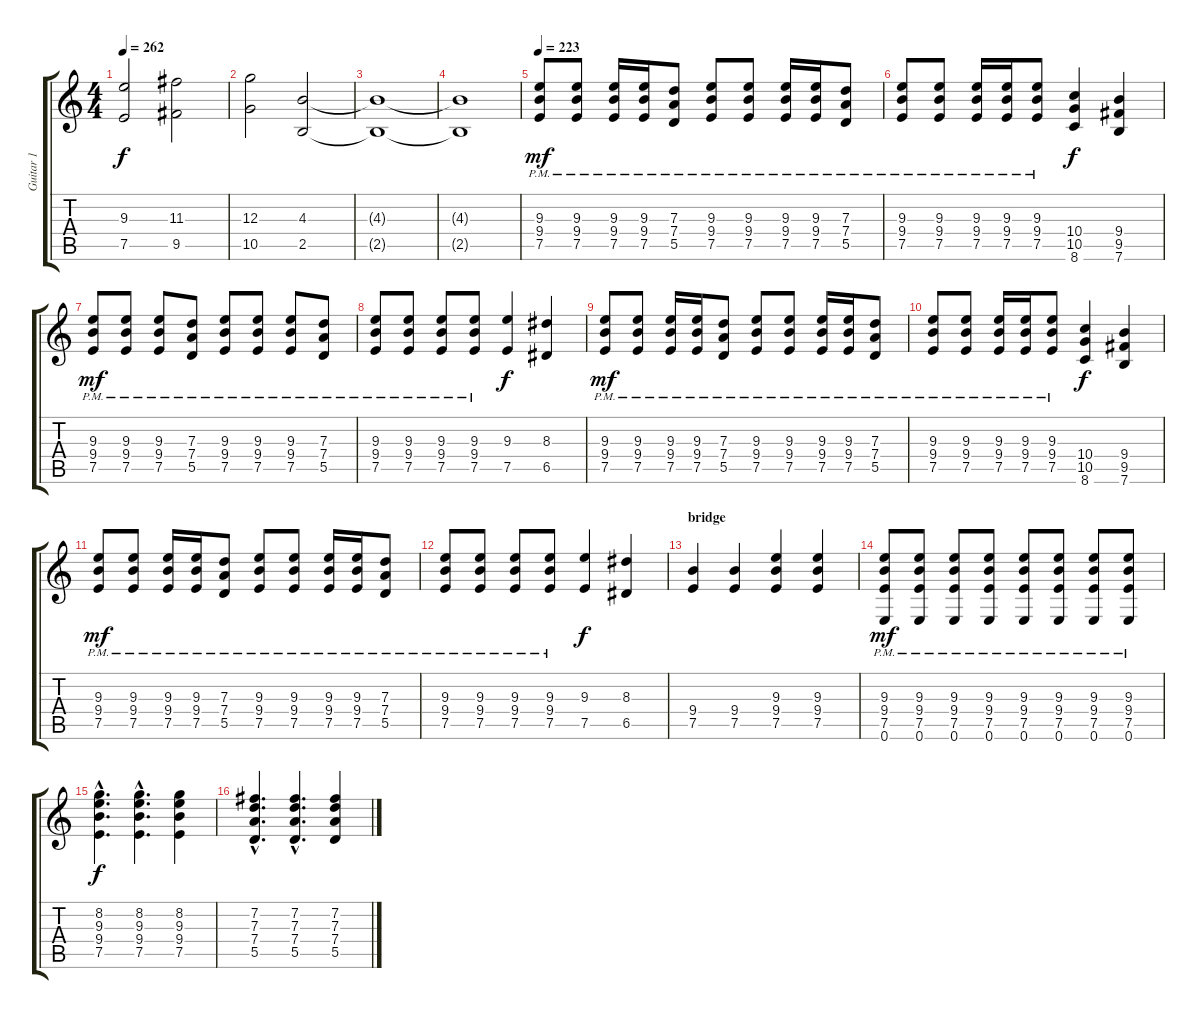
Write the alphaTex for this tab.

\track ("Guitar 1" "Guitar 1") {instrument distortionguitar}
\staff {score tabs}
\tuning (E4 B3 G3 D3 A2 E2) {hide}
\ts (4 4)
\tempo 262
\clef g2
\ks c
(9.3 7.5).2{dy f} (11.3 9.5).2 |
(12.3 10.5).2 (4.3 2.5).2 |
(4.3{t} 2.5{t}).1 |
(4.3{t} 2.5{t}).1 |
\tempo 223
(9.3{pm} 9.4{pm} 7.5{pm}).8{dy mf} (9.3{pm} 9.4{pm} 7.5{pm}).8 (9.3{pm} 9.4{pm} 7.5{pm}).16 (9.3{pm} 9.4{pm} 7.5{pm}).16 (7.3{pm} 7.4{pm} 5.5{pm}).8 (9.3{pm} 9.4{pm} 7.5{pm}).8 (9.3{pm} 9.4{pm} 7.5{pm}).8 (9.3{pm} 9.4{pm} 7.5{pm}).16 (9.3{pm} 9.4{pm} 7.5{pm}).16 (7.3{pm} 7.4{pm} 5.5{pm}).8 |
(9.3{pm} 9.4{pm} 7.5{pm}).8 (9.3{pm} 9.4{pm} 7.5{pm}).8 (9.3{pm} 9.4{pm} 7.5{pm}).16 (9.3{pm} 9.4{pm} 7.5{pm}).16 (9.3{pm} 9.4{pm} 7.5{pm}).8 (10.4 10.5 8.6).4{dy f} (9.4 9.5 7.6).4 |
(9.3{pm} 9.4{pm} 7.5{pm}).8{dy mf} (9.3{pm} 9.4{pm} 7.5{pm}).8 (9.3{pm} 9.4{pm} 7.5{pm}).8 (7.3{pm} 7.4{pm} 5.5{pm}).8 (9.3{pm} 9.4{pm} 7.5{pm}).8 (9.3{pm} 9.4{pm} 7.5{pm}).8 (9.3{pm} 9.4{pm} 7.5{pm}).8 (7.3{pm} 7.4{pm} 5.5{pm}).8 |
(9.3{pm} 9.4{pm} 7.5{pm}).8 (9.3{pm} 9.4{pm} 7.5{pm}).8 (9.3{pm} 9.4{pm} 7.5{pm}).8 (9.3{pm} 9.4{pm} 7.5{pm}).8 (9.3 7.5).4{dy f} (8.3 6.5).4 |
(9.3{pm} 9.4{pm} 7.5{pm}).8{dy mf} (9.3{pm} 9.4{pm} 7.5{pm}).8 (9.3{pm} 9.4{pm} 7.5{pm}).16 (9.3{pm} 9.4{pm} 7.5{pm}).16 (7.3{pm} 7.4{pm} 5.5{pm}).8 (9.3{pm} 9.4{pm} 7.5{pm}).8 (9.3{pm} 9.4{pm} 7.5{pm}).8 (9.3{pm} 9.4{pm} 7.5{pm}).16 (9.3{pm} 9.4{pm} 7.5{pm}).16 (7.3{pm} 7.4{pm} 5.5{pm}).8 |
(9.3{pm} 9.4{pm} 7.5{pm}).8 (9.3{pm} 9.4{pm} 7.5{pm}).8 (9.3{pm} 9.4{pm} 7.5{pm}).16 (9.3{pm} 9.4{pm} 7.5{pm}).16 (9.3{pm} 9.4{pm} 7.5{pm}).8 (10.4 10.5 8.6).4{dy f} (9.4 9.5 7.6).4 |
(9.3{pm} 9.4{pm} 7.5{pm}).8{dy mf} (9.3{pm} 9.4{pm} 7.5{pm}).8 (9.3{pm} 9.4{pm} 7.5{pm}).16 (9.3{pm} 9.4{pm} 7.5{pm}).16 (7.3{pm} 7.4{pm} 5.5{pm}).8 (9.3{pm} 9.4{pm} 7.5{pm}).8 (9.3{pm} 9.4{pm} 7.5{pm}).8 (9.3{pm} 9.4{pm} 7.5{pm}).16 (9.3{pm} 9.4{pm} 7.5{pm}).16 (7.3{pm} 7.4{pm} 5.5{pm}).8 |
(9.3{pm} 9.4{pm} 7.5{pm}).8 (9.3{pm} 9.4{pm} 7.5{pm}).8 (9.3{pm} 9.4{pm} 7.5{pm}).8 (9.3{pm} 9.4{pm} 7.5{pm}).8 (9.3 7.5).4{dy f} (8.3 6.5).4 |
\section ("" "bridge")
(9.4 7.5).4 (9.4 7.5).4 (9.3 9.4 7.5).4 (9.3 9.4 7.5).4 |
(9.3{pm} 9.4{pm} 7.5{pm} 0.6{pm}).8{dy mf} (9.3{pm} 9.4{pm} 7.5{pm} 0.6{pm}).8 (9.3{pm} 9.4{pm} 7.5{pm} 0.6{pm}).8 (9.3{pm} 9.4{pm} 7.5{pm} 0.6{pm}).8 (9.3{pm} 9.4{pm} 7.5{pm} 0.6{pm}).8 (9.3{pm} 9.4{pm} 7.5{pm} 0.6{pm}).8 (9.3{pm} 9.4{pm} 7.5{pm} 0.6{pm}).8 (9.3{pm} 9.4{pm} 7.5{pm} 0.6{pm}).8 |
(8.2{hac} 9.3{hac} 9.4{hac} 7.5{hac}).4{d dy f} (8.2{hac} 9.3{hac} 9.4{hac} 7.5{hac}).4{d} (8.2 9.3 9.4 7.5).4 |
(7.2{hac} 7.3{hac} 7.4{hac} 5.5{hac}).4{d} (7.2{hac} 7.3{hac} 7.4{hac} 5.5{hac}).4{d} (7.2 7.3 7.4 5.5).4
